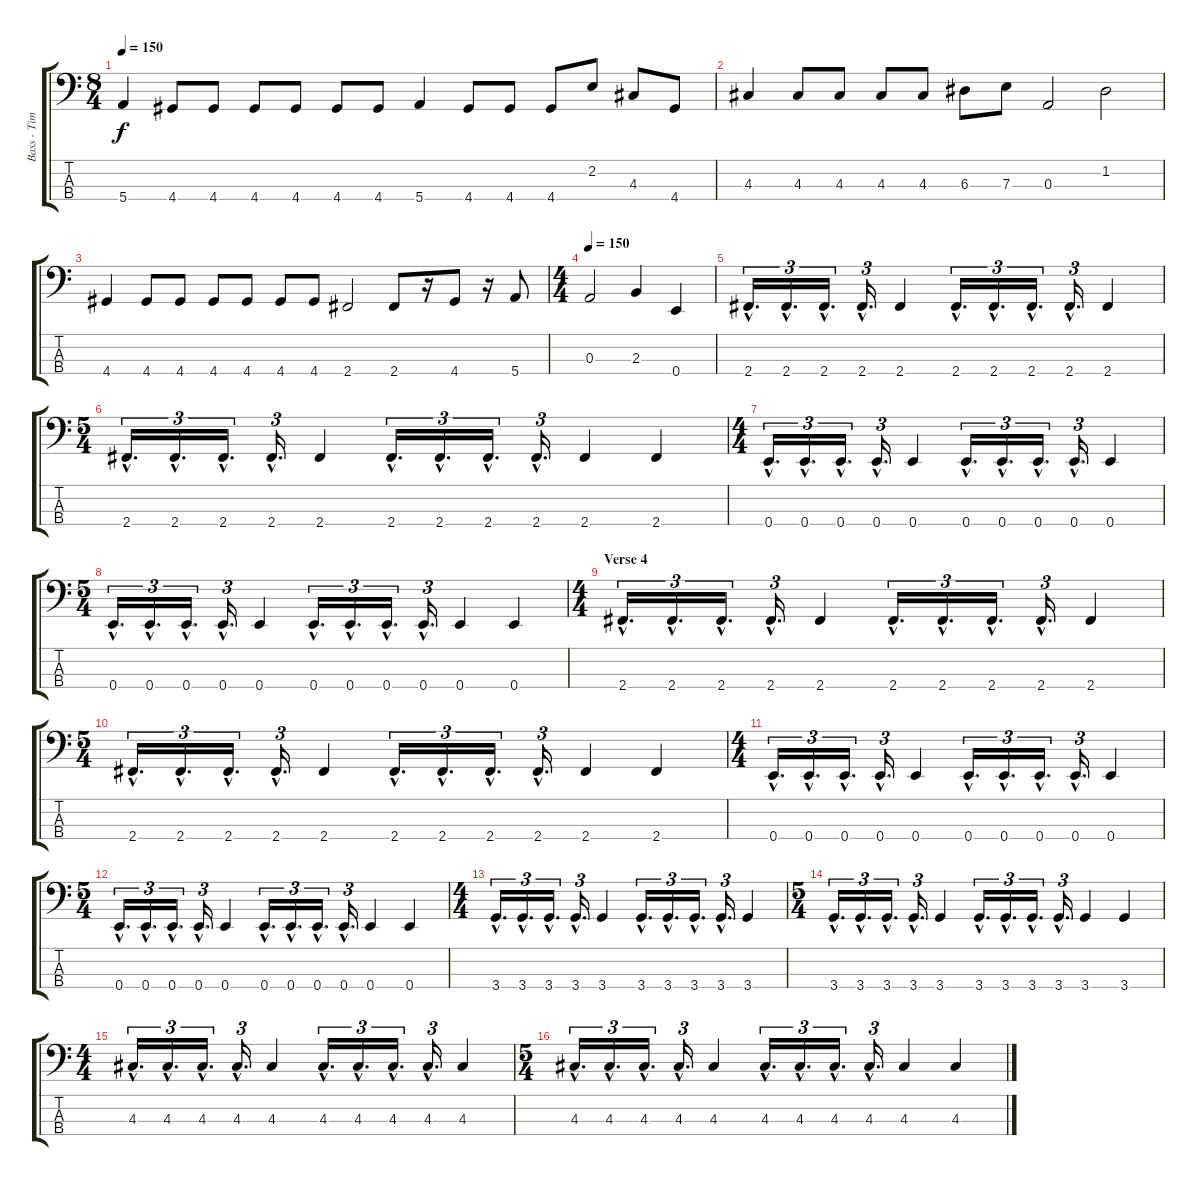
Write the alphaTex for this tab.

\track ("Bass - Timi Hansen" "Bass - Tim") {instrument slapbass2}
\staff {score tabs}
\tuning (G2 D2 A1 E1) {hide}
\ts (8 4)
\tempo 150
\clef f4
\ks c
5.4.4{dy f} 4.4.8 4.4.8 4.4.8 4.4.8 4.4.8 4.4.8 5.4.4 4.4.8 4.4.8 4.4.8 2.2.8 4.3.8 4.4.8 |
4.3.4 4.3.8 4.3.8 4.3.8 4.3.8 6.3.8 7.3.8 0.3.2 1.2.2 |
4.4.4 4.4.8 4.4.8 4.4.8 4.4.8 4.4.8 4.4.8 2.4.2 2.4.8 r.16 4.4.8 r.16 5.4.8 |
\ts (4 4)
\tempo 150
0.3.2 2.3.4 0.4.4 |
2.4{hac}.16{d tu (3 2)} 2.4{hac}.16{d tu (3 2)} 2.4{hac}.16{d tu (3 2)} 2.4{hac}.16{d tu (3 2)} 2.4.4 2.4{hac}.16{d tu (3 2)} 2.4{hac}.16{d tu (3 2)} 2.4{hac}.16{d tu (3 2)} 2.4{hac}.16{d tu (3 2)} 2.4.4 |
\ts (5 4)
2.4{hac}.16{d tu (3 2)} 2.4{hac}.16{d tu (3 2)} 2.4{hac}.16{d tu (3 2)} 2.4{hac}.16{d tu (3 2)} 2.4.4 2.4{hac}.16{d tu (3 2)} 2.4{hac}.16{d tu (3 2)} 2.4{hac}.16{d tu (3 2)} 2.4{hac}.16{d tu (3 2)} 2.4.4 2.4.4 |
\ts (4 4)
0.4{hac}.16{d tu (3 2)} 0.4{hac}.16{d tu (3 2)} 0.4{hac}.16{d tu (3 2)} 0.4{hac}.16{d tu (3 2)} 0.4.4 0.4{hac}.16{d tu (3 2)} 0.4{hac}.16{d tu (3 2)} 0.4{hac}.16{d tu (3 2)} 0.4{hac}.16{d tu (3 2)} 0.4.4 |
\ts (5 4)
0.4{hac}.16{d tu (3 2)} 0.4{hac}.16{d tu (3 2)} 0.4{hac}.16{d tu (3 2)} 0.4{hac}.16{d tu (3 2)} 0.4.4 0.4{hac}.16{d tu (3 2)} 0.4{hac}.16{d tu (3 2)} 0.4{hac}.16{d tu (3 2)} 0.4{hac}.16{d tu (3 2)} 0.4.4 0.4.4 |
\ts (4 4)
\section ("" "Verse 4")
2.4{hac}.16{d tu (3 2)} 2.4{hac}.16{d tu (3 2)} 2.4{hac}.16{d tu (3 2)} 2.4{hac}.16{d tu (3 2)} 2.4.4 2.4{hac}.16{d tu (3 2)} 2.4{hac}.16{d tu (3 2)} 2.4{hac}.16{d tu (3 2)} 2.4{hac}.16{d tu (3 2)} 2.4.4 |
\ts (5 4)
2.4{hac}.16{d tu (3 2)} 2.4{hac}.16{d tu (3 2)} 2.4{hac}.16{d tu (3 2)} 2.4{hac}.16{d tu (3 2)} 2.4.4 2.4{hac}.16{d tu (3 2)} 2.4{hac}.16{d tu (3 2)} 2.4{hac}.16{d tu (3 2)} 2.4{hac}.16{d tu (3 2)} 2.4.4 2.4.4 |
\ts (4 4)
0.4{hac}.16{d tu (3 2)} 0.4{hac}.16{d tu (3 2)} 0.4{hac}.16{d tu (3 2)} 0.4{hac}.16{d tu (3 2)} 0.4.4 0.4{hac}.16{d tu (3 2)} 0.4{hac}.16{d tu (3 2)} 0.4{hac}.16{d tu (3 2)} 0.4{hac}.16{d tu (3 2)} 0.4.4 |
\ts (5 4)
0.4{hac}.16{d tu (3 2)} 0.4{hac}.16{d tu (3 2)} 0.4{hac}.16{d tu (3 2)} 0.4{hac}.16{d tu (3 2)} 0.4.4 0.4{hac}.16{d tu (3 2)} 0.4{hac}.16{d tu (3 2)} 0.4{hac}.16{d tu (3 2)} 0.4{hac}.16{d tu (3 2)} 0.4.4 0.4.4 |
\ts (4 4)
3.4{hac}.16{d tu (3 2)} 3.4{hac}.16{d tu (3 2)} 3.4{hac}.16{d tu (3 2)} 3.4{hac}.16{d tu (3 2)} 3.4.4 3.4{hac}.16{d tu (3 2)} 3.4{hac}.16{d tu (3 2)} 3.4{hac}.16{d tu (3 2)} 3.4{hac}.16{d tu (3 2)} 3.4.4 |
\ts (5 4)
3.4{hac}.16{d tu (3 2)} 3.4{hac}.16{d tu (3 2)} 3.4{hac}.16{d tu (3 2)} 3.4{hac}.16{d tu (3 2)} 3.4.4 3.4{hac}.16{d tu (3 2)} 3.4{hac}.16{d tu (3 2)} 3.4{hac}.16{d tu (3 2)} 3.4{hac}.16{d tu (3 2)} 3.4.4 3.4.4 |
\ts (4 4)
4.3{hac}.16{d tu (3 2)} 4.3{hac}.16{d tu (3 2)} 4.3{hac}.16{d tu (3 2)} 4.3{hac}.16{d tu (3 2)} 4.3.4 4.3{hac}.16{d tu (3 2)} 4.3{hac}.16{d tu (3 2)} 4.3{hac}.16{d tu (3 2)} 4.3{hac}.16{d tu (3 2)} 4.3.4 |
\ts (5 4)
4.3{hac}.16{d tu (3 2)} 4.3{hac}.16{d tu (3 2)} 4.3{hac}.16{d tu (3 2)} 4.3{hac}.16{d tu (3 2)} 4.3.4 4.3{hac}.16{d tu (3 2)} 4.3{hac}.16{d tu (3 2)} 4.3{hac}.16{d tu (3 2)} 4.3{hac}.16{d tu (3 2)} 4.3.4 4.3.4
